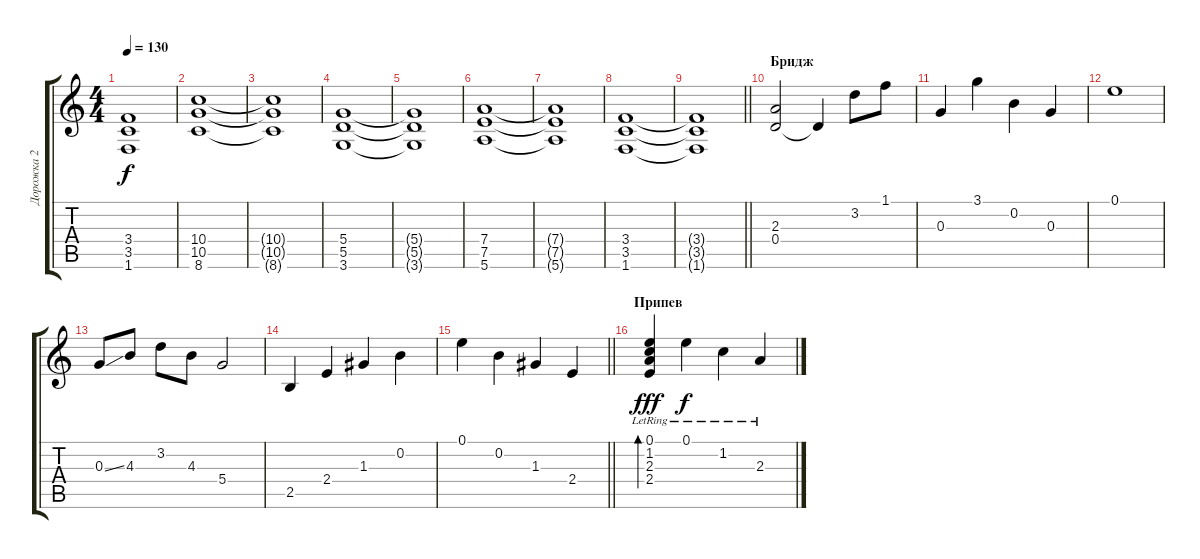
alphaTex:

\track ("Дорожка 2" "Дорожка 2") {instrument overdrivenguitar}
\staff {score tabs}
\tuning (E4 B3 G3 D3 A2 E2) {hide}
\ts (4 4)
\tempo 130
\clef g2
\ks c
(3.4{t} 3.5{t} 1.6{t}).1{dy f} |
(10.4 10.5 8.6).1 |
(10.4{t} 10.5{t} 8.6{t}).1 |
(5.4 5.5 3.6).1 |
(5.4{t} 5.5{t} 3.6{t}).1 |
(7.4 7.5 5.6).1 |
(7.4{t} 7.5{t} 5.6{t}).1 |
(3.4 3.5 1.6).1 |
\barLineRight lightlight
(3.4{t} 3.5{t} 1.6{t}).1 |
\section ("" "Бридж")
(2.3 0.4).2{volume 12} 0.4{t}.4 3.2.8 1.1.8 |
0.3.4 3.1.4 0.2.4 0.3.4 |
0.1.1 |
0.3{ss}.8 4.3.8 3.2.8 4.3.8 5.4.2 |
2.5.4 2.4.4 1.3.4 0.2.4 |
\barLineRight lightlight
0.1.4 0.2.4 1.3.4 2.4.4 |
\section ("" "Припев")
(0.1{lr} 1.2{lr} 2.3{lr} 2.4{lr}).4{bd 480 dy fff} 0.1{lr}.4{dy f} 1.2{lr}.4 2.3{lr}.4
